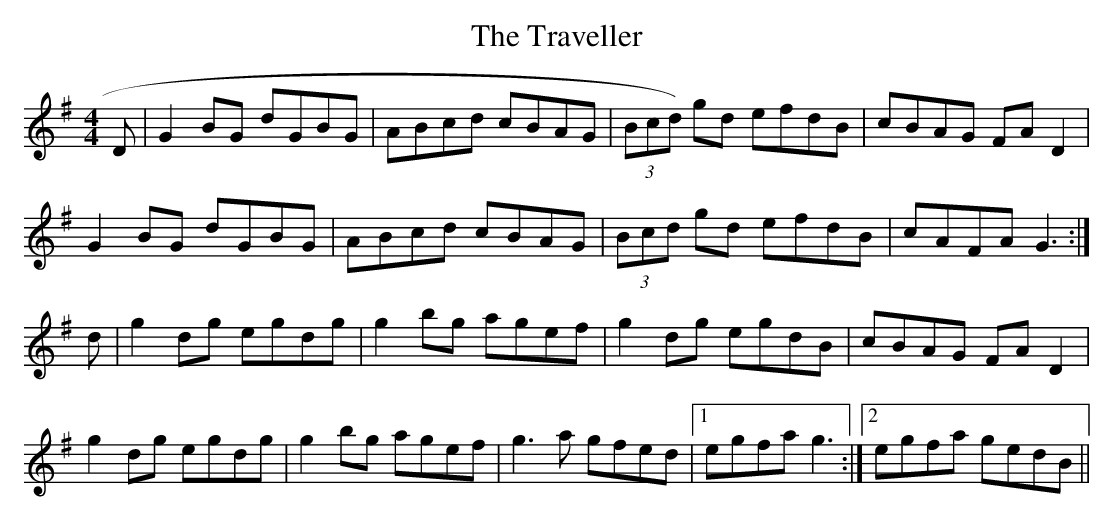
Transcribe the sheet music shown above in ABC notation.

X:1
T:Traveller, The
M:4/4
L:1/8
K:G
D|G2BG dGBG|ABcd cBAG|(3Bcd) gd efdB|cBAG FAD2|!
G2BG dGBG|ABcd cBAG|(3Bcd gd efdB|cAFA G3:|!
d|g2dg egdg|g2bg agef|g2dg egdB|cBAG FAD2|!
g2dg egdg|g2bg agef|g3a gfed|1egfa g3:|2egfa gedB||
